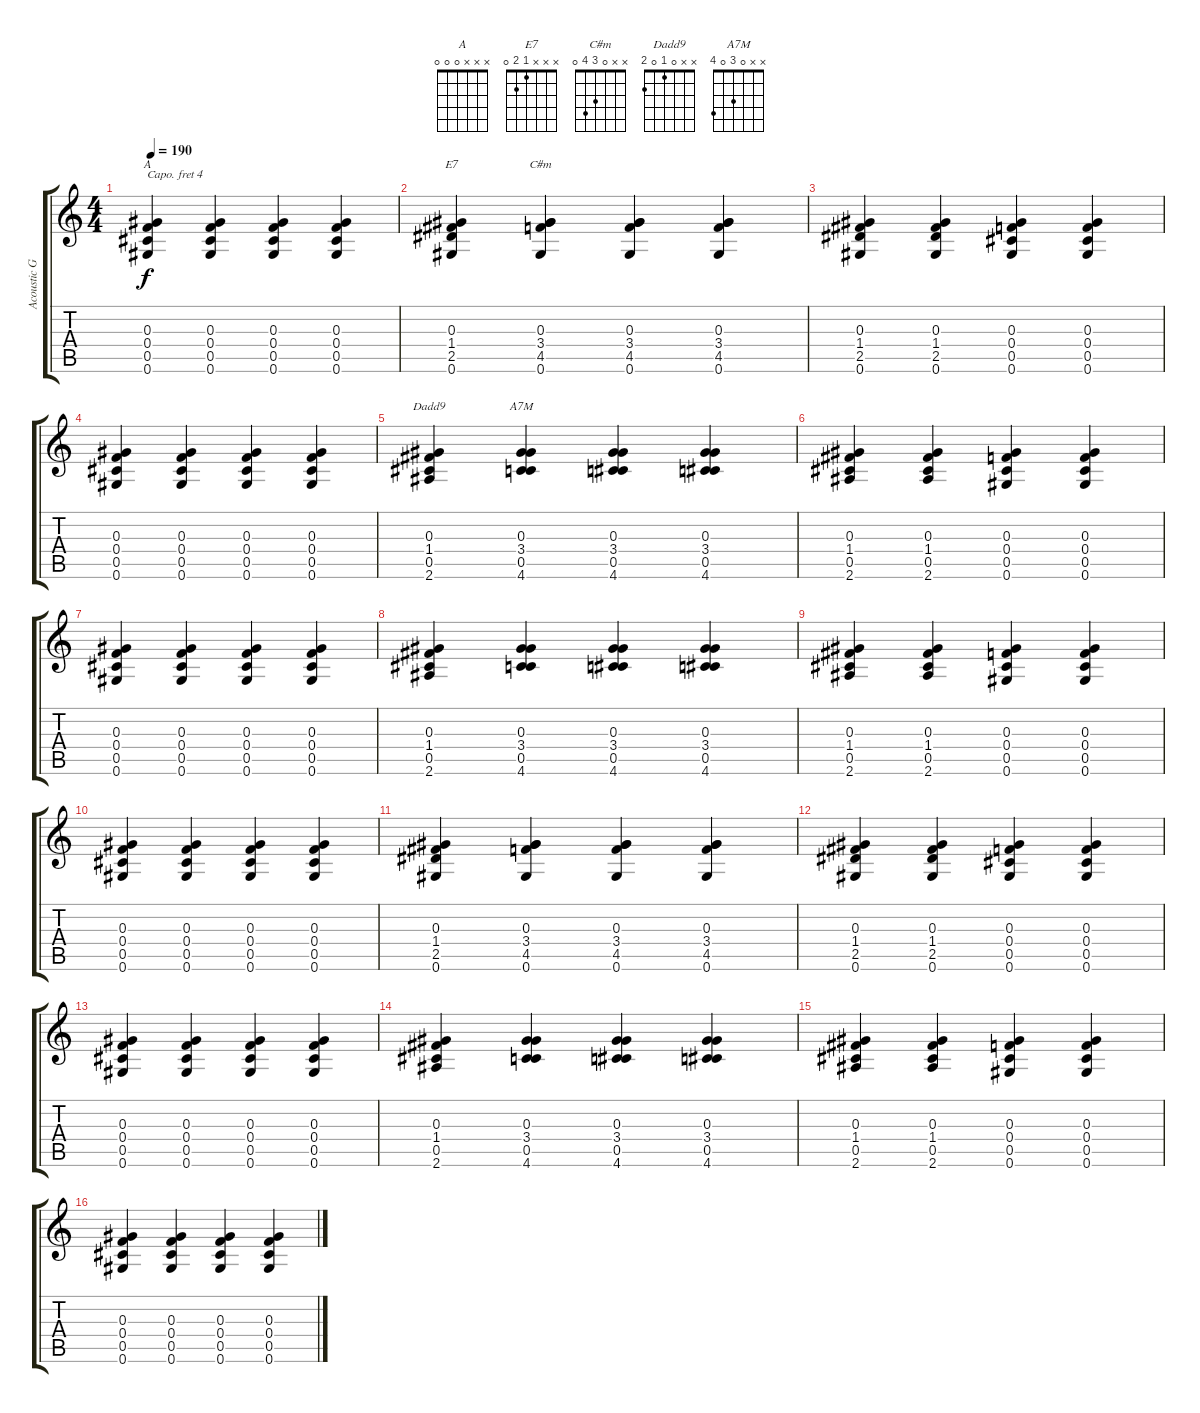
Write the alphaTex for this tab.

\track ("Acoustic Guitar" "Acoustic G") {instrument acousticguitarsteel}
\staff {score tabs}
\capo 4
\tuning (E4 B3 E3 Db3 A2 E2) {hide}
\chord ("A" x x x 0 0 0)
\chord ("E7" x x x 1 2 0)
\chord ("C#m" x x 0 3 4 0)
\chord ("Dadd9" x x 0 1 0 2)
\chord ("A7M" x x 0 3 0 4)
\ts (4 4)
\tempo 190
\clef g2
\ks c
(0.3 0.4 0.5 0.6).4{ch "A" dy f} (0.3 0.4 0.5 0.6).4 (0.3 0.4 0.5 0.6).4 (0.3 0.4 0.5 0.6).4 |
(0.3 1.4 2.5 0.6).4{ch "E7"} (0.3 3.4 4.5 0.6).4{ch "C#m"} (0.3 3.4 4.5 0.6).4 (0.3 3.4 4.5 0.6).4 |
(0.3 1.4 2.5 0.6).4 (0.3 1.4 2.5 0.6).4 (0.3 0.4 0.5 0.6).4 (0.3 0.4 0.5 0.6).4 |
(0.3 0.4 0.5 0.6).4 (0.3 0.4 0.5 0.6).4 (0.3 0.4 0.5 0.6).4 (0.3 0.4 0.5 0.6).4 |
(0.3 1.4 0.5 2.6).4{ch "Dadd9"} (0.3 3.4 0.5 4.6).4{ch "A7M"} (0.3 3.4 0.5 4.6).4 (0.3 3.4 0.5 4.6).4 |
(0.3 1.4 0.5 2.6).4 (0.3 1.4 0.5 2.6).4 (0.3 0.4 0.5 0.6).4 (0.3 0.4 0.5 0.6).4 |
(0.3 0.4 0.5 0.6).4 (0.3 0.4 0.5 0.6).4 (0.3 0.4 0.5 0.6).4 (0.3 0.4 0.5 0.6).4 |
(0.3 1.4 0.5 2.6).4 (0.3 3.4 0.5 4.6).4 (0.3 3.4 0.5 4.6).4 (0.3 3.4 0.5 4.6).4 |
(0.3 1.4 0.5 2.6).4 (0.3 1.4 0.5 2.6).4 (0.3 0.4 0.5 0.6).4 (0.3 0.4 0.5 0.6).4 |
(0.3 0.4 0.5 0.6).4 (0.3 0.4 0.5 0.6).4 (0.3 0.4 0.5 0.6).4 (0.3 0.4 0.5 0.6).4 |
(0.3 1.4 2.5 0.6).4 (0.3 3.4 4.5 0.6).4 (0.3 3.4 4.5 0.6).4 (0.3 3.4 4.5 0.6).4 |
(0.3 1.4 2.5 0.6).4 (0.3 1.4 2.5 0.6).4 (0.3 0.4 0.5 0.6).4 (0.3 0.4 0.5 0.6).4 |
(0.3 0.4 0.5 0.6).4 (0.3 0.4 0.5 0.6).4 (0.3 0.4 0.5 0.6).4 (0.3 0.4 0.5 0.6).4 |
(0.3 1.4 0.5 2.6).4 (0.3 3.4 0.5 4.6).4 (0.3 3.4 0.5 4.6).4 (0.3 3.4 0.5 4.6).4 |
(0.3 1.4 0.5 2.6).4 (0.3 1.4 0.5 2.6).4 (0.3 0.4 0.5 0.6).4 (0.3 0.4 0.5 0.6).4 |
(0.3 0.4 0.5 0.6).4 (0.3 0.4 0.5 0.6).4 (0.3 0.4 0.5 0.6).4 (0.3 0.4 0.5 0.6).4
